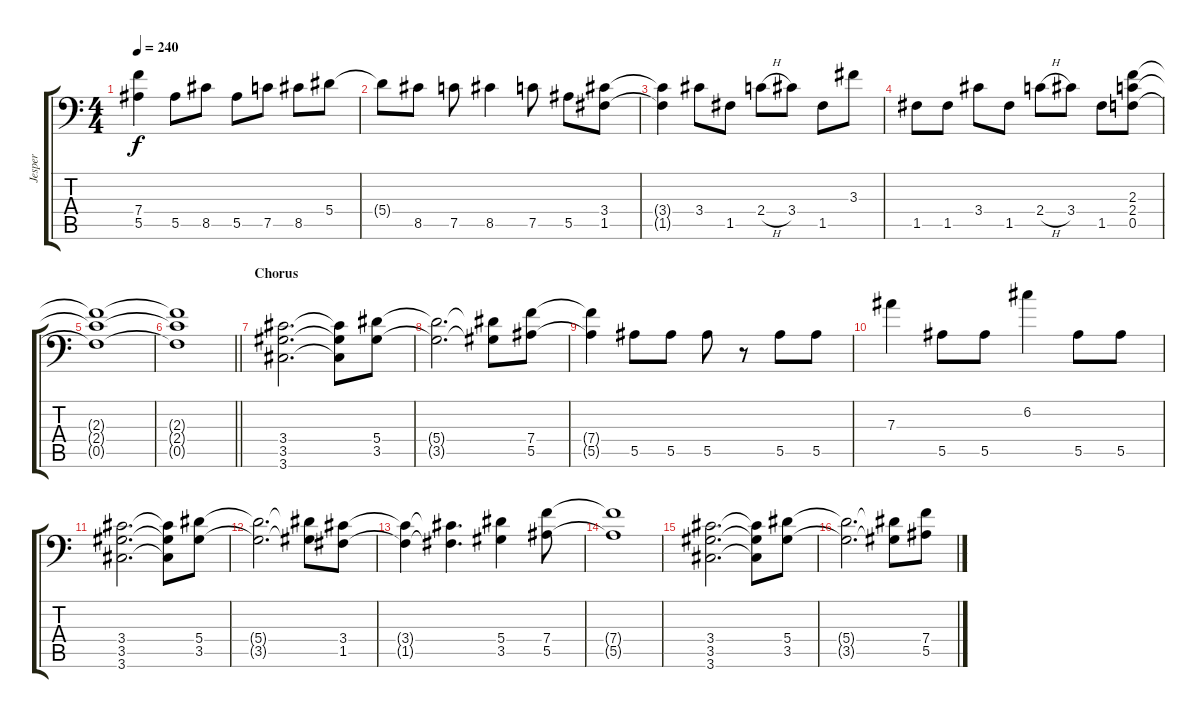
\track ("Jesper" "Jesper") {instrument distortionguitar}
\staff {score tabs}
\tuning (C4 G3 Eb3 Bb2 F2 Bb1) {hide}
\ts (4 4)
\tempo 240
\clef f4
\ks c
(7.4{t} 5.5{t}).4{dy f} 5.5.8 8.5.8 5.5.8 7.5.8 8.5.8 5.4.8 |
5.4{t}.8 8.5.8 7.5.8 8.5.4 7.5.8 5.5.8 (3.4 1.5).8 |
(3.4{t} 1.5{t}).4 3.4.8 1.5.8 2.4{h}.8 3.4.8 1.5.8 3.3.8 |
1.5.8 1.5.8 3.4.8 1.5.8 2.4{h}.8 3.4.8 1.5.8 (2.3 2.4 0.5).8 |
(2.3{t} 2.4{t} 0.5{t}).1 |
\barLineRight lightlight
(2.3{t} 2.4{t} 0.5{t}).1 |
\section ("" "Chorus")
(3.4 3.5 3.6).2{d} (3.4{t} 3.5{t} 3.6{t}).8 (5.4 3.5).8 |
(5.4{t} 3.5{t}).2{d} (5.4{t} 3.5{t}).8 (7.4 5.5).8 |
(7.4{t} 5.5{t}).4 5.5.8 5.5.8 5.5.8 r.8 5.5.8 5.5.8 |
7.3.4 5.5.8 5.5.8 6.2.4 5.5.8 5.5.8 |
(3.4 3.5 3.6).2{d} (3.4{t} 3.5{t} 3.6{t}).8 (5.4 3.5).8 |
(5.4{t} 3.5{t}).2{d} (5.4{t} 3.5{t}).8 (3.4 1.5).8 |
(3.4{t} 1.5{t}).4 (3.4{t} 1.5{t}).4{d} (5.4 3.5).4 (7.4 5.5).8 |
(7.4{t} 5.5{t}).1 |
(3.4 3.5 3.6).2{d} (3.4{t} 3.5{t} 3.6{t}).8 (5.4 3.5).8 |
(5.4{t} 3.5{t}).2{d} (5.4{t} 3.5{t}).8 (7.4 5.5).8
